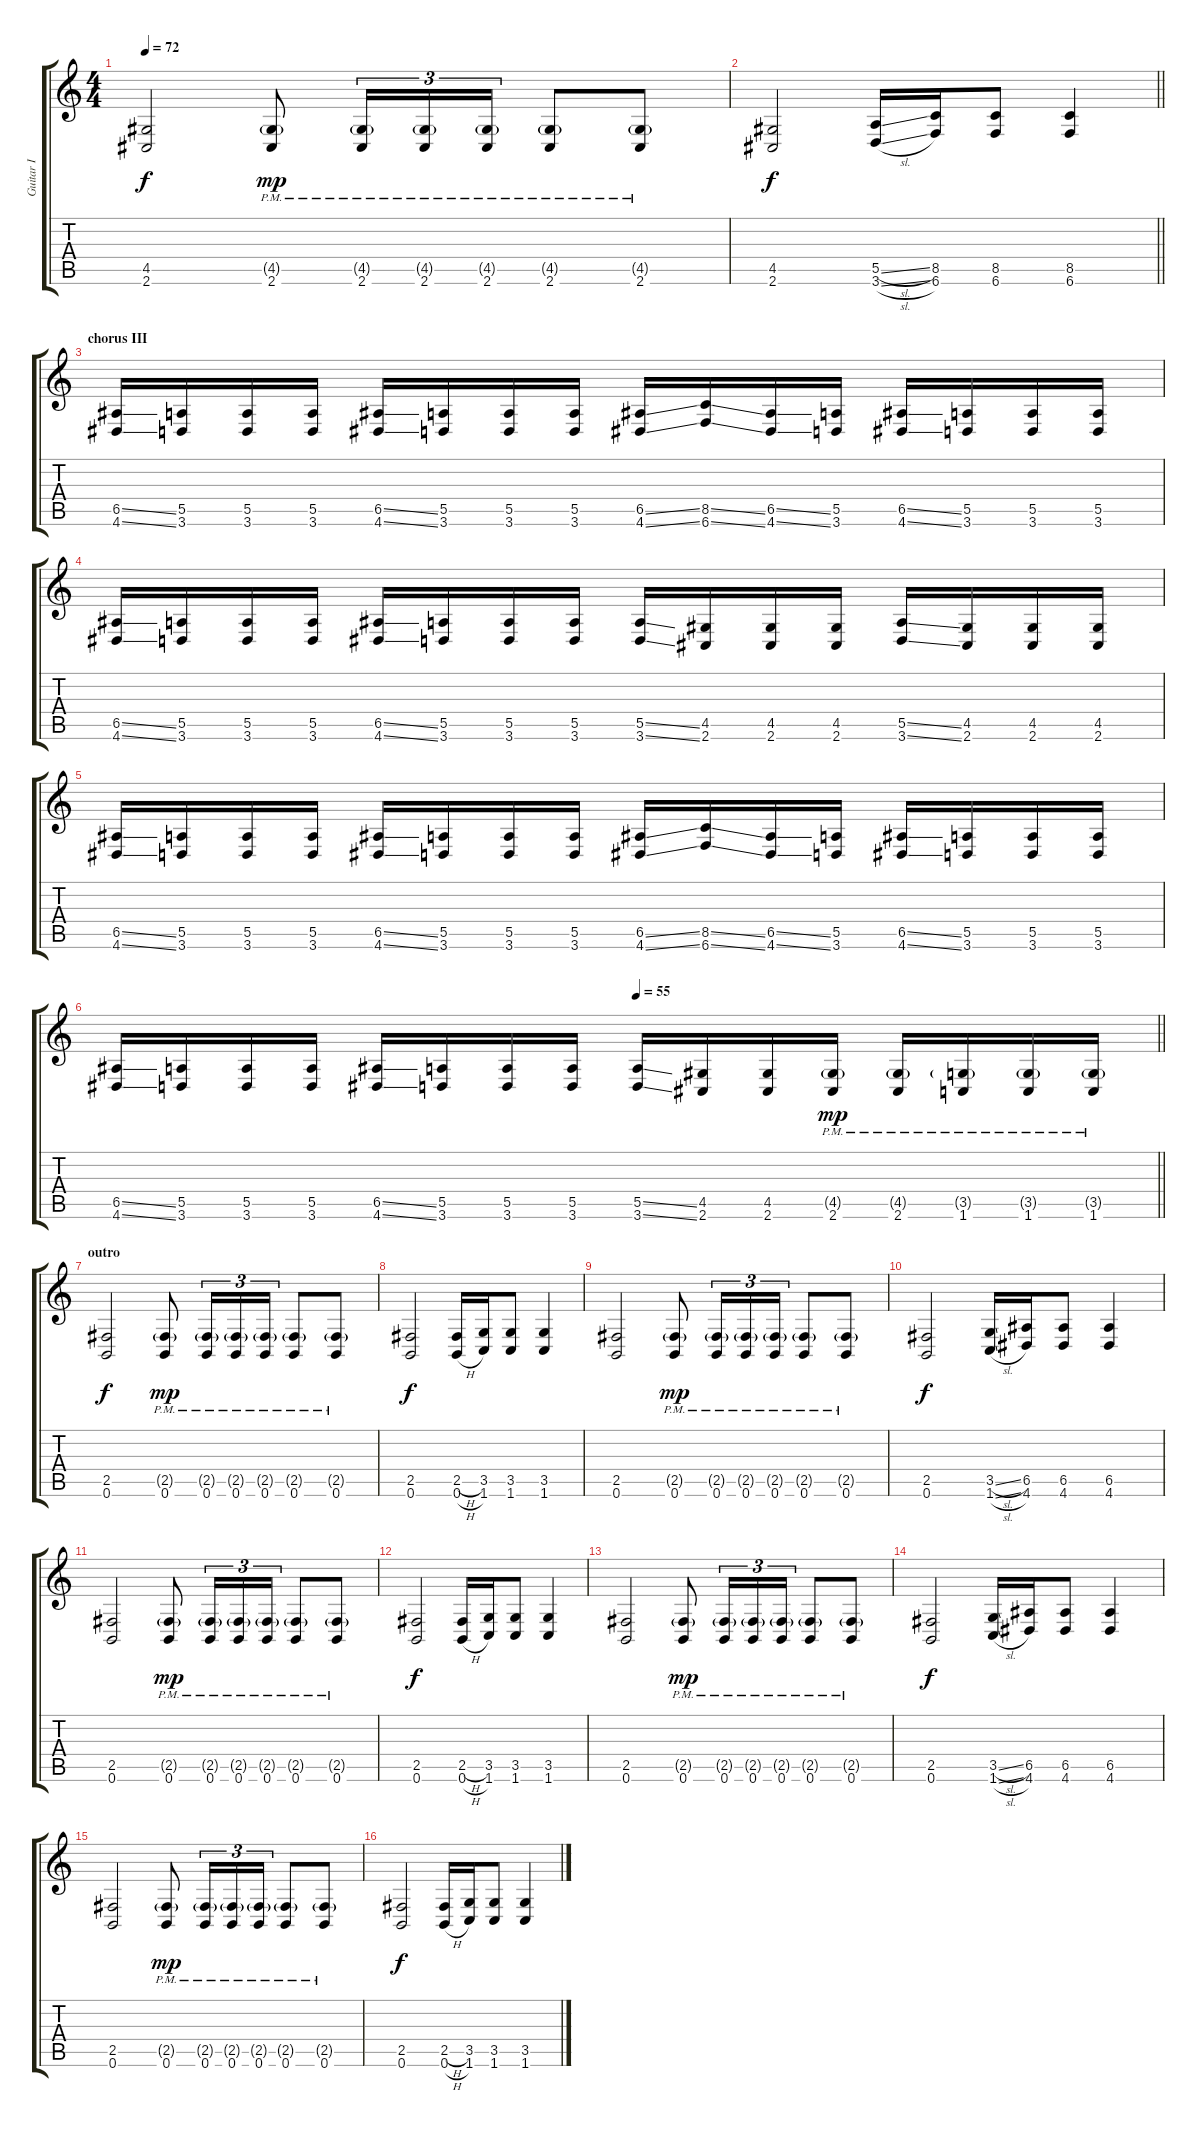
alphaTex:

\track ("Guitar I" "Guitar I") {instrument distortionguitar}
\staff {score tabs}
\tuning (B3 Gb3 D3 A2 E2 B1) {hide}
\ts (4 4)
\tempo 72
\clef g2
\ks c
(4.5 2.6).2{dy f} (4.5{g pm} 2.6{pm}).8{dy mp} (4.5{g pm} 2.6{pm}).16{tu (3 2)} (4.5{g pm} 2.6{pm}).16{tu (3 2)} (4.5{g pm} 2.6{pm}).16{tu (3 2)} (4.5{g pm} 2.6{pm}).8 (4.5{g pm} 2.6{pm}).8 |
\barLineRight lightlight
(4.5 2.6).2{dy f} (5.5{sl} 3.6{sl}).16 (8.5 6.6).16 (8.5 6.6).8 (8.5 6.6).4 |
\section ("" "chorus III")
(6.5{ss} 4.6{ss}).16 (5.5 3.6).16 (5.5 3.6).16 (5.5 3.6).16 (6.5{ss} 4.6{ss}).16 (5.5 3.6).16 (5.5 3.6).16 (5.5 3.6).16 (6.5{ss} 4.6{ss}).16 (8.5{ss} 6.6{ss}).16 (6.5{ss} 4.6{ss}).16 (5.5 3.6).16 (6.5{ss} 4.6{ss}).16 (5.5 3.6).16 (5.5 3.6).16 (5.5 3.6).16 |
(6.5{ss} 4.6{ss}).16 (5.5 3.6).16 (5.5 3.6).16 (5.5 3.6).16 (6.5{ss} 4.6{ss}).16 (5.5 3.6).16 (5.5 3.6).16 (5.5 3.6).16 (5.5{ss} 3.6{ss}).16 (4.5 2.6).16 (4.5 2.6).16 (4.5 2.6).16 (5.5{ss} 3.6{ss}).16 (4.5 2.6).16 (4.5 2.6).16 (4.5 2.6).16 |
(6.5{ss} 4.6{ss}).16 (5.5 3.6).16 (5.5 3.6).16 (5.5 3.6).16 (6.5{ss} 4.6{ss}).16 (5.5 3.6).16 (5.5 3.6).16 (5.5 3.6).16 (6.5{ss} 4.6{ss}).16 (8.5{ss} 6.6{ss}).16 (6.5{ss} 4.6{ss}).16 (5.5 3.6).16 (6.5{ss} 4.6{ss}).16 (5.5 3.6).16 (5.5 3.6).16 (5.5 3.6).16 |
\tempo (55 0.5)
\barLineRight lightlight
(6.5{ss} 4.6{ss}).16 (5.5 3.6).16 (5.5 3.6).16 (5.5 3.6).16 (6.5{ss} 4.6{ss}).16 (5.5 3.6).16 (5.5 3.6).16 (5.5 3.6).16 (5.5{ss} 3.6{ss}).16 (4.5 2.6).16 (4.5 2.6).16 (4.5{g pm} 2.6{pm}).16{dy mp} (4.5{g pm} 2.6{pm}).16 (3.5{g pm} 1.6{pm}).16 (3.5{g pm} 1.6{pm}).16 (3.5{g pm} 1.6{pm}).16 |
\section ("" "outro")
(2.5 0.6).2{dy f} (2.5{g pm} 0.6{pm}).8{dy mp} (2.5{g pm} 0.6{pm}).16{tu (3 2)} (2.5{g pm} 0.6{pm}).16{tu (3 2)} (2.5{g pm} 0.6{pm}).16{tu (3 2)} (2.5{g pm} 0.6{pm}).8 (2.5{g pm} 0.6{pm}).8 |
(2.5 0.6).2{dy f} (2.5{h} 0.6{h}).16 (3.5 1.6).16 (3.5 1.6).8 (3.5 1.6).4 |
(2.5 0.6).2 (2.5{g pm} 0.6{pm}).8{dy mp} (2.5{g pm} 0.6{pm}).16{tu (3 2)} (2.5{g pm} 0.6{pm}).16{tu (3 2)} (2.5{g pm} 0.6{pm}).16{tu (3 2)} (2.5{g pm} 0.6{pm}).8 (2.5{g pm} 0.6{pm}).8 |
(2.5 0.6).2{dy f} (3.5{sl} 1.6{sl}).16 (6.5 4.6).16 (6.5 4.6).8 (6.5 4.6).4 |
(2.5 0.6).2{volume 6} (2.5{g pm} 0.6{pm}).8{dy mp} (2.5{g pm} 0.6{pm}).16{tu (3 2)} (2.5{g pm} 0.6{pm}).16{tu (3 2)} (2.5{g pm} 0.6{pm}).16{tu (3 2)} (2.5{g pm} 0.6{pm}).8 (2.5{g pm} 0.6{pm}).8 |
(2.5 0.6).2{dy f} (2.5{h} 0.6{h}).16 (3.5 1.6).16 (3.5 1.6).8 (3.5 1.6).4 |
(2.5 0.6).2 (2.5{g pm} 0.6{pm}).8{dy mp} (2.5{g pm} 0.6{pm}).16{tu (3 2)} (2.5{g pm} 0.6{pm}).16{tu (3 2)} (2.5{g pm} 0.6{pm}).16{tu (3 2)} (2.5{g pm} 0.6{pm}).8 (2.5{g pm} 0.6{pm}).8 |
(2.5 0.6).2{dy f} (3.5{sl} 1.6{sl}).16 (6.5 4.6).16 (6.5 4.6).8 (6.5 4.6).4 |
(2.5 0.6).2{volume 3} (2.5{g pm} 0.6{pm}).8{dy mp} (2.5{g pm} 0.6{pm}).16{tu (3 2)} (2.5{g pm} 0.6{pm}).16{tu (3 2)} (2.5{g pm} 0.6{pm}).16{tu (3 2)} (2.5{g pm} 0.6{pm}).8 (2.5{g pm} 0.6{pm}).8 |
(2.5 0.6).2{dy f} (2.5{h} 0.6{h}).16 (3.5 1.6).16 (3.5 1.6).8 (3.5 1.6).4
